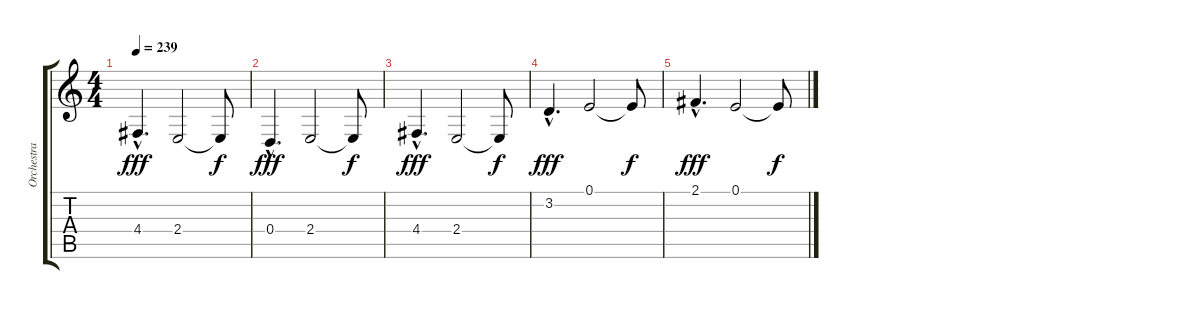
\track ("Orchestra Hit" "Orchestra ") {instrument orchestrahit}
\staff {score tabs}
\tuning (E4 B3 G3 D3 A2 E2) {hide}
\ts (4 4)
\tempo 239
\clef g2
\ks c
4.4{hac}.4{d dy fff} 2.4.2 2.4{t}.8{dy f} |
0.4{hac}.4{d dy fff} 2.4.2 2.4{t}.8{dy f} |
4.4{hac}.4{d dy fff} 2.4.2 2.4{t}.8{dy f} |
3.2{hac}.4{d dy fff} 0.1.2 0.1{t}.8{dy f} |
2.1{hac}.4{d dy fff} 0.1.2 0.1{t}.8{dy f}
